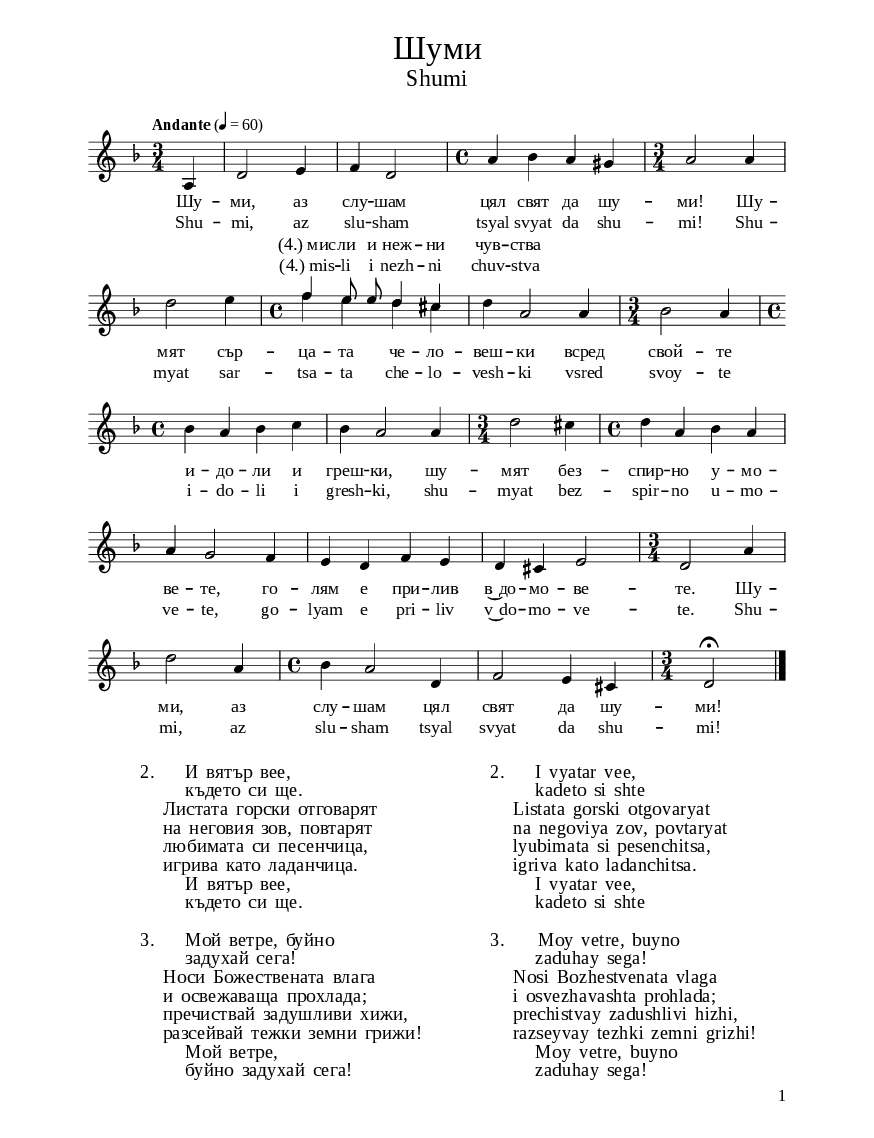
\version "2.24.2"

% include paper part and global functions
\include "include/globals.ily"

\bookpart {
       \label #'ref032
  \tocItem \markup "Шуми – Shumi"
  \include "include/bookpart-paper.ily"
  \score {
    \include "include/score-layout.ily"

    <<
      \new Lyrics = "tempVoiceLyricsBG" \with {
        % lyrics above a staff should have this override
        \override VerticalAxisGroup.staff-affinity = #DOWN
      }
      \new Lyrics = "tempVoiceLyricsEN" \with {
        \override VerticalAxisGroup.staff-affinity = #DOWN
      }
      \new Voice = "mainVoice" \absolute  {
        \clef treble
        \key d \minor
        \time 3/4
        \tempoFunc "Andante" 4 "60"
        \partial 4
        \autoBeamOff

        a4 | d'2 e'4 | f'4 d'2 | \time 4/4  a'4 bes' a' gis' | \time 3/4  a'2 a'4 \break |
        d''2 e''4 | \time 4/4

        <<
          % now temporary add a second voice
          {
            \voiceTwo % this voice is in the same context as parent
            f''4 e'' d'' cis'' | d''4 \stemUp a'2 \stemNeutral
          }
          \new Voice = "tempVoice" {
            % this is a new voice context
            \voiceOne \autoBeamOff
            f''4 e''8 e'' d''4 cis'' | \hideNotes d''4 \stemDown a'2 \stemNeutral \unHideNotes
          }
        >>
        \oneVoice

        a'4 | \time 3/4  bes'2 a'4 | \break

        \time 4/4  bes'4 a' bes' c'' | bes'4 a'2 a'4 | \time 3/4  d''2 cis''4 | \time 4/4  d''4 a' bes' a' \break |
        a'4 g'2 f'4 |  e'4 d' f' e' | d'4 cis' e'2 | \time 3/4  d'2 a'4 \break |
        d''2 a'4 | \time 4/4  bes'4 a'2 d'4 |  f'2 e'4 cis' | \time 3/4  d'2 \fermata \bar "|." \break
      }

      \new Lyrics \lyricsto "mainVoice" {
        Шу -- ми,
        аз слу -- шам цял свят да шу -- ми! Шу -- мят
        сър -- ца -- та че -- ло --  веш -- ки всред
        свой -- те и -- до -- ли и греш -- ки, шу -- мят
        без -- спир -- но у -- мо -- ве -- те, го -- лям
        е при -- лив в~до -- мо -- ве -- те. Шу -- ми,
        аз слу -- шам цял свят да шу -- ми!
      }

      \context Lyrics = "tempVoiceLyricsBG" {
        \lyricsto "tempVoice" {
          "(4.) мис" -- ли и неж -- ни чув -- ства
        }
      }

      \new Lyrics \lyricsto "mainVoice" {
        Shu -- mi,
        az slu -- sham tsyal svyat da shu -- mi! Shu -- myat
        sar -- tsa -- ta che -- lo --  vesh -- ki vsred
        svoy -- te i -- do -- li i gresh -- ki, shu -- myat
        bez -- spir -- no u -- mo -- ve -- te, go -- lyam
        e pri -- liv v~do -- mo -- ve -- te. Shu -- mi,
        az slu -- sham tsyal svyat da shu -- mi!
      }

      \context Lyrics = "tempVoiceLyricsEN" {
        \lyricsto "tempVoice" {
          "(4.) mis" -- li i nezh -- ni chuv -- stva
        }
      }

    >>



    \header {
      title = \titleFunc "Шуми" "Shumi"
    }

    \midi{}

  } % score



  \markup \fontsize #+1.7 {
    \hspace #5
    \override #'(baseline-skip . 1.8)
    \column {
      \line {   2.  "   "  И вятър вее, }

      \line {   "   "    "   "       където си ще.}

      \line {   "   "Листата горски отговарят}

      \line {   "   "на неговия зов, повтарят}

      \line {   "   "любимата си песенчица,}

      \line {   "   "игрива като ладанчица.}

      \line {  "   "    "   "И вятър вее, }

      \line {    "   "    "   "където си ще.}


      \line { " " }
      \line {   3. "   "  Мой ветре, буйно }

      \line {   "   "    "   "  задухай сега!}

      \line {   "   "Носи Божествената влага}

      \line {   "   "и освежаваща прохлада;}

      \line {   "   "пречиствай задушливи хижи,}

      \line {   "   "разсейвай тежки земни грижи!}

      \line {    "   "    "   "Мой ветре, }

      \line {    "   "    "   "буйно задухай сега!}

    }

    \hspace #6
    \override #'(baseline-skip . 1.8)
    \column {
      \line {   2.  "   "       I vyatar vee, }
      \line {   "   "    "   "      kadeto si shte}

      \line {   "   "Listata gorski otgovaryat}

      \line {   "   "na negoviya zov, povtaryat}

      \line {   "   "lyubimata si pesenchitsa,}

      \line {   "   "igriva kato ladanchitsa.}

      \line {   "   "    "   "      I vyatar vee, }
      \line {   "   "    "   "     kadeto si shte}


      \line { " " }
      \line {  3. " " " " Moy vetre, buyno}

      \line {    "   "    "   " zaduhay sega!}

      \line {   "   "Nosi Bozhestvenata vlaga}

      \line {   "   "i osvezhavashta prohlada;}

      \line {   "   "prechistvay zadushlivi hizhi,}

      \line {   "   "razseyvay tezhki zemni grizhi!}

      \line {    "   "    "   "Moy vetre, buyno }

      \line {    "   "    "   "zaduhay sega!}


    } %column
  } % markup

  \pageBreak

  \markup \fontsize #bgCoupletFontSize {
    \hspace #1
    \override #`(baseline-skip . ,bgCoupletBaselineSkip) % affects space between column lines
    \column {




      \line {   4.  "   "        Задухай, ветре, }
      \line {   "   "    "   "         света разведри!}

      \line {   "   "При чисти мисли и нежни чувства}

      \line {   "   "цъфтят Божествени изкуства;}

      \line {   "   "навред да просияе радост,}

      \line {   "   "навред да диша свежа младост.}

      \line {  "   "    "   " Задухай, ветре, }
      \line {   "   "    "   " света избистри}
    }



    \hspace #3
    \override #`(baseline-skip . ,bgCoupletBaselineSkip) % affects space between column lines
    \column {

      \line {   4.  "   "         Zaduhay, vetre, }
      \line {   "   "    "   "         sveta razvedri!}

      \line {   "   "Pri chisti misli i nezhni chuvstva}

      \line {   "   "tsaftyat Bozhestveni izkustva;}

      \line {   "   "navred da prosiyae radost,}

      \line {   "   "navred da disha svezha mladost.}

      \line {  "   "    "   "Zaduhay, vetre, }

      \line {  "   "    "   "sveta izbistri!}


    } %column
  } % markup

  \markup \empty-two

  % include foreign translation(s) of the song
  

} % bookpart
